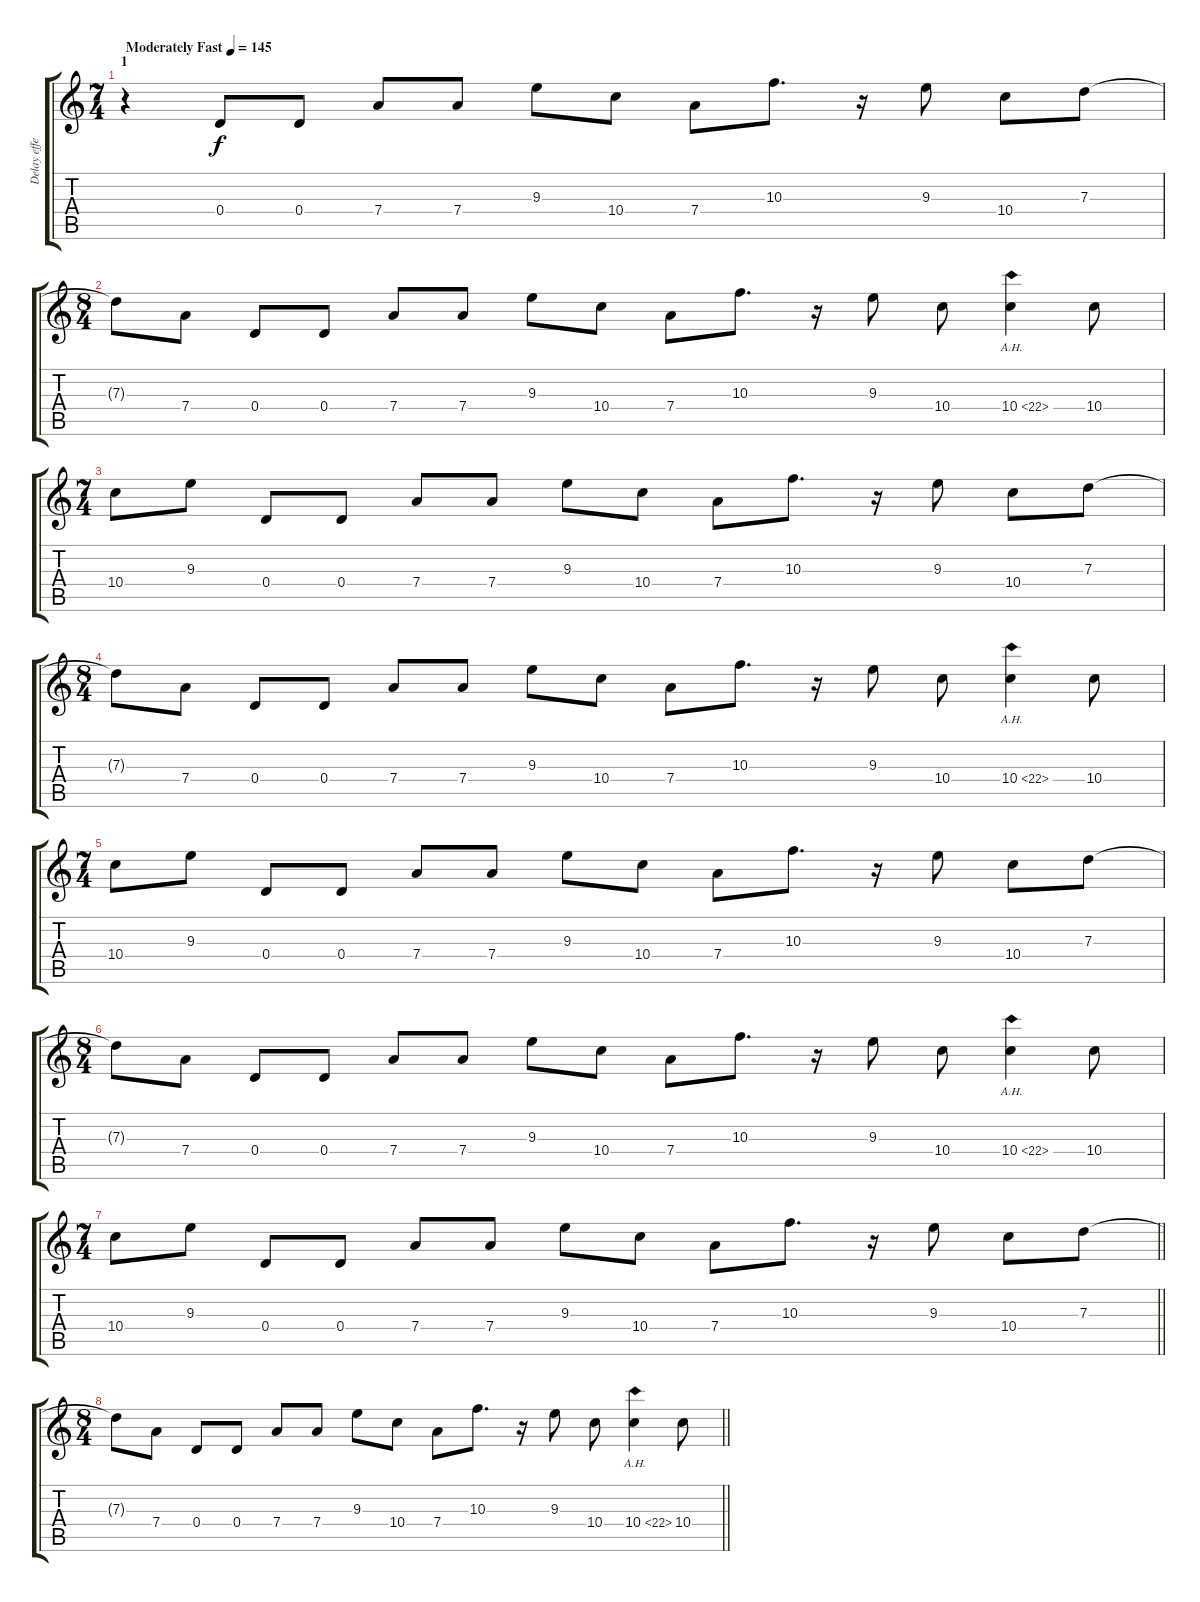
\track ("Delay effect 2" "Delay effe") {instrument distortionguitar}
\staff {score tabs}
\tuning (E4 B3 G3 D3 A2 E2) {hide}
\ts (7 4)
\section ("" "1")
\tempo (145 "Moderately Fast")
\clef g2
\ks c
r.4{dy f volume 7 balance 8 instrument distortionguitar} 0.4.8 0.4.8 7.4.8 7.4.8 9.3.8 10.4.8 7.4.8 10.3.8{d} r.16 9.3.8 10.4.8 7.3.8 |
\ts (8 4)
7.3{t}.8 7.4.8 0.4.8 0.4.8 7.4.8 7.4.8 9.3.8 10.4.8 7.4.8 10.3.8{d} r.16 9.3.8 10.4.8 10.4{ah 12}.4 10.4.8 |
\ts (7 4)
10.4.8 9.3.8 0.4.8 0.4.8 7.4.8 7.4.8 9.3.8 10.4.8 7.4.8 10.3.8{d} r.16 9.3.8 10.4.8 7.3.8 |
\ts (8 4)
7.3{t}.8 7.4.8 0.4.8 0.4.8 7.4.8 7.4.8 9.3.8 10.4.8 7.4.8 10.3.8{d} r.16 9.3.8 10.4.8 10.4{ah 12}.4 10.4.8 |
\ts (7 4)
10.4.8 9.3.8 0.4.8 0.4.8 7.4.8 7.4.8 9.3.8 10.4.8 7.4.8 10.3.8{d} r.16 9.3.8 10.4.8 7.3.8 |
\ts (8 4)
7.3{t}.8 7.4.8 0.4.8 0.4.8 7.4.8 7.4.8 9.3.8 10.4.8 7.4.8 10.3.8{d} r.16 9.3.8 10.4.8 10.4{ah 12}.4 10.4.8 |
\ts (7 4)
\barLineRight lightlight
10.4.8 9.3.8 0.4.8 0.4.8 7.4.8 7.4.8 9.3.8 10.4.8 7.4.8 10.3.8{d} r.16 9.3.8 10.4.8 7.3.8 |
\ts (8 4)
\barLineRight lightlight
7.3{t}.8 7.4.8 0.4.8 0.4.8 7.4.8 7.4.8 9.3.8 10.4.8 7.4.8 10.3.8{d} r.16 9.3.8 10.4.8 10.4{ah 12}.4 10.4.8
